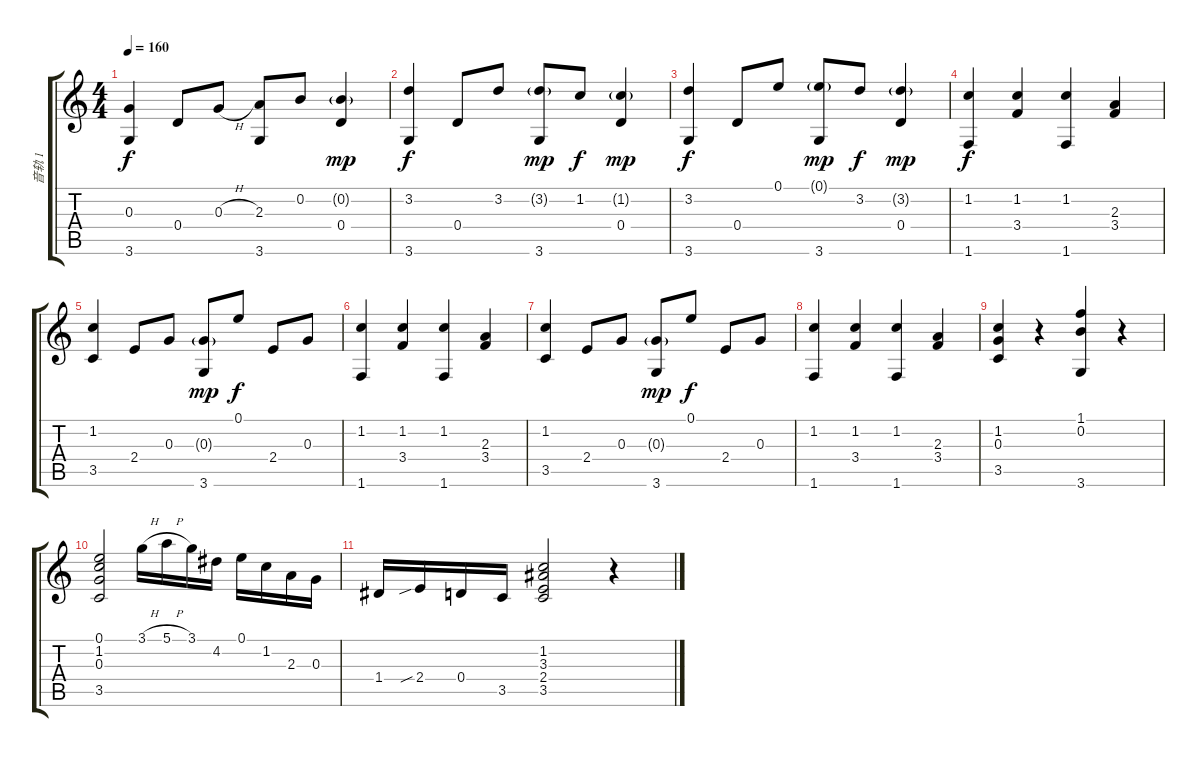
\track ("音轨 1" "音轨 1") {instrument acousticguitarsteel}
\staff {score tabs}
\tuning (E4 B3 G3 D3 A2 E2) {hide}
\ts (4 4)
\tempo 160
\clef g2
\ks c
(0.3 3.6).4{dy f} 0.4.8 0.3{h}.8 (2.3 3.6).8 0.2.8 (0.2{g} 0.4).4{dy mp} |
(3.2 3.6).4{dy f} 0.4.8 3.2.8 (3.2{g} 3.6).8{dy mp} 1.2.8{dy f} (1.2{g} 0.4).4{dy mp} |
(3.2 3.6).4{dy f} 0.4.8 0.1.8 (0.1{g} 3.6).8{dy mp} 3.2.8{dy f} (3.2{g} 0.4).4{dy mp} |
(1.2 1.6).4{dy f} (1.2 3.4).4 (1.2 1.6).4 (2.3 3.4).4 |
(1.2 3.5).4 2.4.8 0.3.8 (0.3{g} 3.6).8{dy mp} 0.1.8{dy f} 2.4.8 0.3.8 |
(1.2 1.6).4 (1.2 3.4).4 (1.2 1.6).4 (2.3 3.4).4 |
(1.2 3.5).4 2.4.8 0.3.8 (0.3{g} 3.6).8{dy mp} 0.1.8{dy f} 2.4.8 0.3.8 |
(1.2 1.6).4 (1.2 3.4).4 (1.2 1.6).4 (2.3 3.4).4 |
(1.2 0.3 3.5).4 r.4 (1.1 0.2 3.6).4 r.4 |
(0.1 1.2 0.3 3.5).2 3.1{h}.16 5.1{h}.16 3.1.16 4.2.16 0.1.16 1.2.16 2.3.16 0.3.16 |
1.4.16{txt ""} 2.4{sib}.16 0.4.16 3.5.16 (1.2 3.3 2.4 3.5).2 r.4
